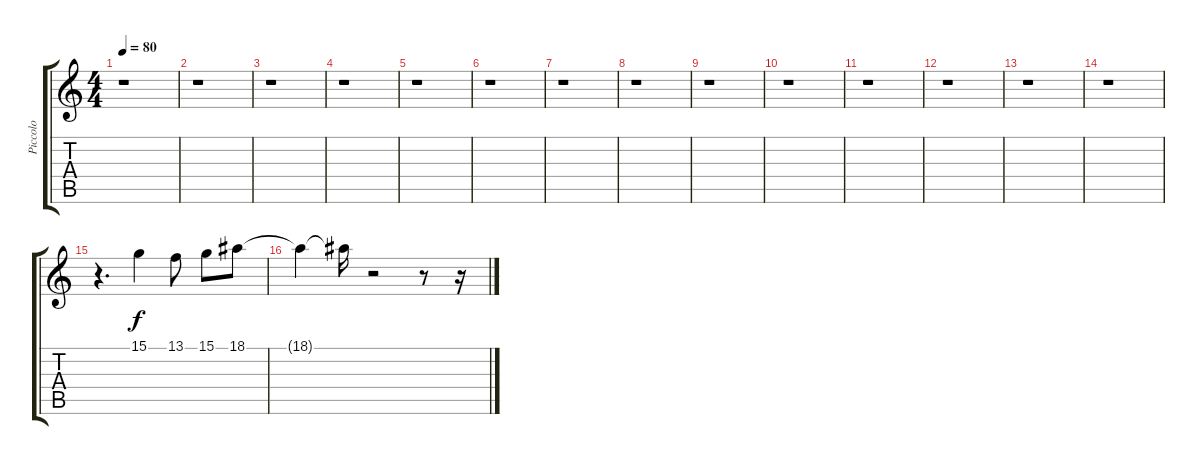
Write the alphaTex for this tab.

\track ("Piccolo" "Piccolo") {instrument piccolo}
\staff {score tabs}
\tuning (E4 B3 G3 D3 A2 E2) {hide}
\ts (4 4)
\tempo 80
\clef g2
\ks c
r.1{dy mp} |
r.1 |
r.1 |
r.1 |
r.1 |
r.1 |
r.1 |
r.1 |
r.1 |
r.1 |
r.1 |
r.1 |
r.1 |
r.1 |
r.4{d} 15.1.4{dy f} 13.1.8 15.1.8 18.1.8 |
18.1{t}.4 18.1{t}.16 r.2 r.8 r.16
